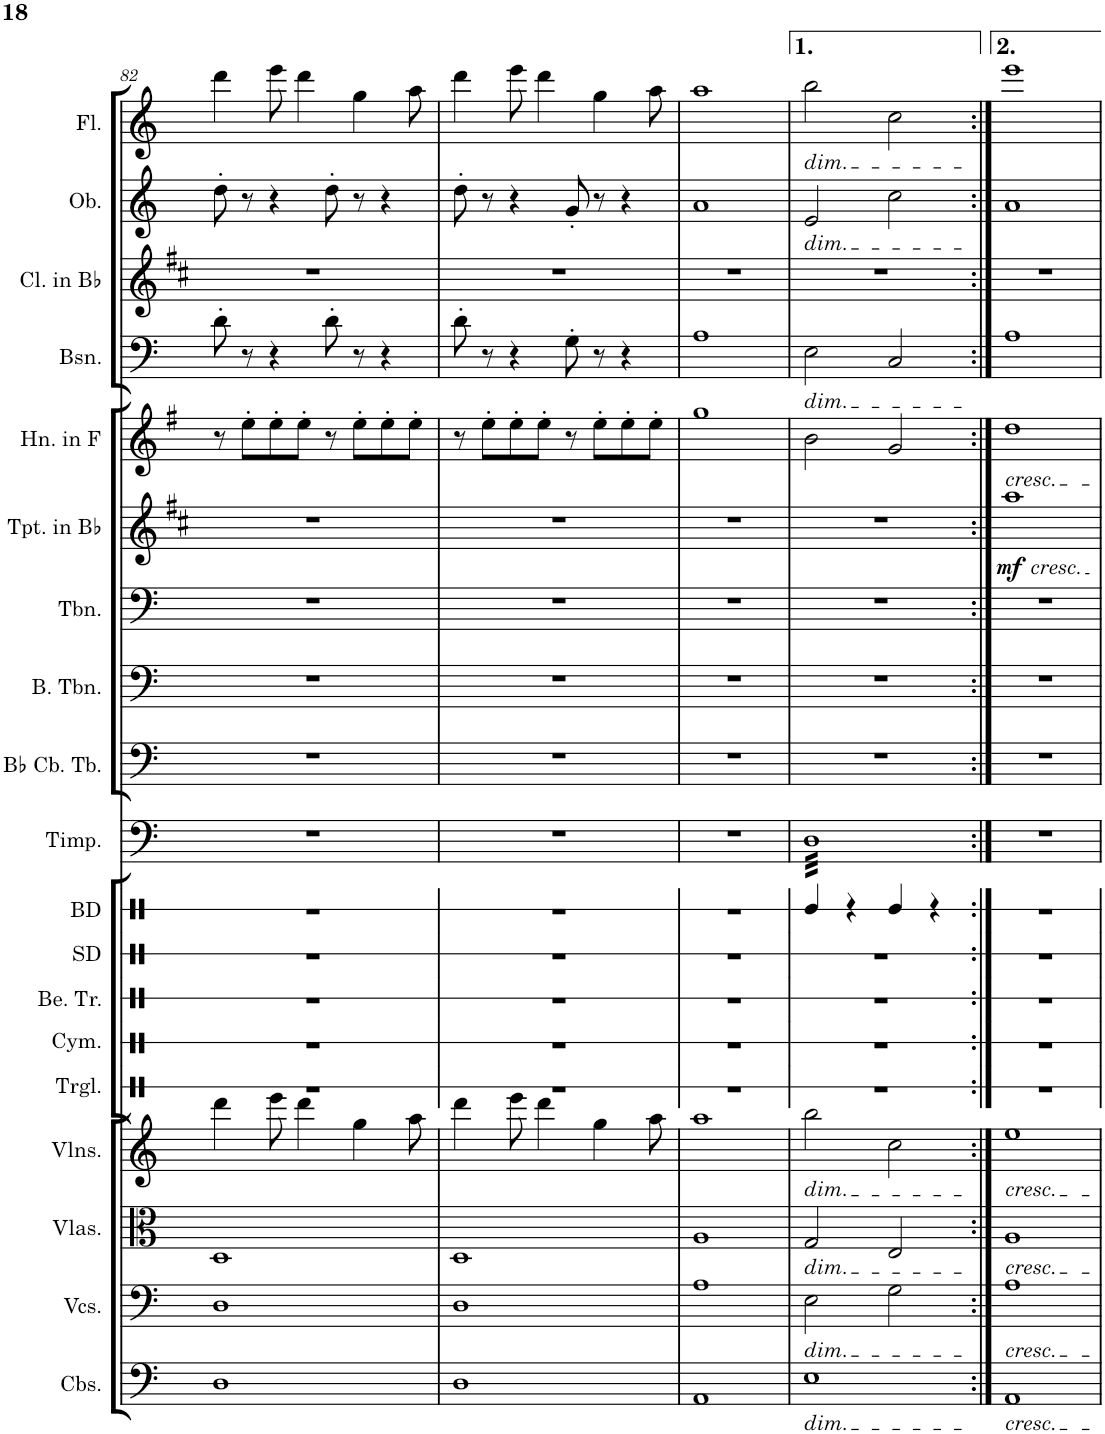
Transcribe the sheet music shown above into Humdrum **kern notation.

**kern	**kern	**kern	**kern	**kern	**kern	**kern	**kern	**kern	**kern	**dynam	**kern	**kern	**kern	**kern	**kern
*part15	*part14	*part13	*part12	*part11	*part10	*part9	*part8	*part7	*part6	*part6	*part5	*part4	*part3	*part2	*part1
*staff15	*staff14	*staff13	*staff12	*staff11	*staff10	*staff9	*staff8	*staff7	*staff6	*staff6	*staff5	*staff4	*staff3	*staff2	*staff1
*I"Contrabasses	*I"Violoncellos	*I"Violas	*I"Violins	*I"Bass Drum	*I"Timpani	*I"Bb Contrabass Tuba	*I"Bass Trombone	*I"Trombone	*I"Trumpet in Bb	*	*I"Horn in F	*I"Bassoon	*I"Clarinet in Bb	*I"Oboe	*I"Flute
*I'Cbs.	*I'Vcs.	*I'Vlas.	*I'Vlns.	*I'BD	*I'Timp.	*I'Bb Cb. Tb.	*I'B. Tbn.	*I'Tbn.	*I'Tpt. in Bb	*	*I'Hn. in F	*I'Bsn.	*I'Cl. in Bb	*I'Ob.	*I'Fl.
!!LO:PB:g=z
*clefF4	*clefF4	*clefC3	*clefG2	*clefX	*clefF4	*clefF4	*clefF4	*clefF4	*clefG2	*	*clefG2	*clefF4	*clefG2	*clefG2	*clefG2
*Trd7c12	*	*	*	*	*	*	*	*	*Trd1c2	*	*Trd4c7	*	*Trd1c2	*	*
*k[]	*k[]	*k[]	*k[]	*k[]	*k[]	*k[]	*k[]	*k[]	*k[f#c#]	*	*k[f#]	*k[]	*k[f#c#]	*k[]	*k[]
*M4/4	*M4/4	*M4/4	*M4/4	*M4/4	*M4/4	*M4/4	*M4/4	*M4/4	*M4/4	*	*M4/4	*M4/4	*M4/4	*M4/4	*M4/4
=82	=82	=82	=82	=82	=82	=82	=82	=82	=82	=82	=82	=82	=82	=82	=82
1D	1D	1D	4ddd\	1r	1r	1r	1r	1r	1r	.	8r	8d'\	1r	8dd'\	4ddd\
.	.	.	.	.	.	.	.	.	.	.	8ee'\L	8r	.	8r	.
.	.	.	8eee\	.	.	.	.	.	.	.	8ee'\	4r	.	4r	8eee\
.	.	.	4ddd\	.	.	.	.	.	.	.	8ee'\J	.	.	.	4ddd\
.	.	.	.	.	.	.	.	.	.	.	8r	8d'\	.	8dd'\	.
.	.	.	4gg\	.	.	.	.	.	.	.	8ee'\L	8r	.	8r	4gg\
.	.	.	.	.	.	.	.	.	.	.	8ee'\	4r	.	4r	.
.	.	.	8aa\	.	.	.	.	.	.	.	8ee'\J	.	.	.	8aa\
=83	=83	=83	=83	=83	=83	=83	=83	=83	=83	=83	=83	=83	=83	=83	=83
1D	1D	1D	4ddd\	1r	1r	1r	1r	1r	1r	.	8r	8d'\	1r	8dd'\	4ddd\
.	.	.	.	.	.	.	.	.	.	.	8ee'\L	8r	.	8r	.
.	.	.	8eee\	.	.	.	.	.	.	.	8ee'\	4r	.	4r	8eee\
.	.	.	4ddd\	.	.	.	.	.	.	.	8ee'\J	.	.	.	4ddd\
.	.	.	.	.	.	.	.	.	.	.	8r	8G'\	.	8g'/	.
.	.	.	4gg\	.	.	.	.	.	.	.	8ee'\L	8r	.	8r	4gg\
.	.	.	.	.	.	.	.	.	.	.	8ee'\	4r	.	4r	.
.	.	.	8aa\	.	.	.	.	.	.	.	8ee'\J	.	.	.	8aa\
=84	=84	=84	=84	=84	=84	=84	=84	=84	=84	=84	=84	=84	=84	=84	=84
1AA	1A	1A	1aa	1r	1r	1r	1r	1r	1r	.	1gg	1A	1r	1a	1aa
=85	=85	=85	=85	=85	=85	=85	=85	=85	=85	=85	=85	=85	=85	=85	=85
!	!	!	!	!	!	!	!	!	!	!	!	!	!	!	!LO:TX:b:i:t=dim.
!	!	!	!	!	!	!	!	!	!	!	!	!	!	!LO:TX:b:i:t=dim.	!
!	!	!	!	!	!	!	!	!	!	!	!	!LO:TX:b:i:t=dim.	!	!	!
!	!	!	!LO:TX:b:i:t=dim.	!	!	!	!	!	!	!	!	!	!	!	!
!	!	!LO:TX:b:i:t=dim.	!	!	!	!	!	!	!	!	!	!	!	!	!
!	!LO:TX:b:i:t=dim.	!	!	!	!	!	!	!	!	!	!	!	!	!	!
!LO:TX:b:i:t=dim.	!	!	!	!	!	!	!	!	!	!	!	!	!	!	!
*	*	*	*	*	*tremolo	*	*	*	*	*	*	*	*	*	*
1E	2E\	2G/	2bb\	4Re/	32DLLL	1r	1r	1r	1r	.	2b\	2E\	1r	2e/	2bb\
.	.	.	.	.	32D	.	.	.	.	.	.	.	.	.	.
.	.	.	.	.	32D	.	.	.	.	.	.	.	.	.	.
.	.	.	.	.	32D	.	.	.	.	.	.	.	.	.	.
.	.	.	.	.	32D	.	.	.	.	.	.	.	.	.	.
.	.	.	.	.	32D	.	.	.	.	.	.	.	.	.	.
.	.	.	.	.	32D	.	.	.	.	.	.	.	.	.	.
.	.	.	.	.	32D	.	.	.	.	.	.	.	.	.	.
.	.	.	.	4r	32D	.	.	.	.	.	.	.	.	.	.
.	.	.	.	.	32D	.	.	.	.	.	.	.	.	.	.
.	.	.	.	.	32D	.	.	.	.	.	.	.	.	.	.
.	.	.	.	.	32D	.	.	.	.	.	.	.	.	.	.
.	.	.	.	.	32D	.	.	.	.	.	.	.	.	.	.
.	.	.	.	.	32D	.	.	.	.	.	.	.	.	.	.
.	.	.	.	.	32D	.	.	.	.	.	.	.	.	.	.
.	.	.	.	.	32D	.	.	.	.	.	.	.	.	.	.
.	2G\	2E/	2cc\	4Re/	32D	.	.	.	.	.	2g/	2C/	.	2cc\	2cc\
.	.	.	.	.	32D	.	.	.	.	.	.	.	.	.	.
.	.	.	.	.	32D	.	.	.	.	.	.	.	.	.	.
.	.	.	.	.	32D	.	.	.	.	.	.	.	.	.	.
.	.	.	.	.	32D	.	.	.	.	.	.	.	.	.	.
.	.	.	.	.	32D	.	.	.	.	.	.	.	.	.	.
.	.	.	.	.	32D	.	.	.	.	.	.	.	.	.	.
.	.	.	.	.	32D	.	.	.	.	.	.	.	.	.	.
.	.	.	.	4r	32D	.	.	.	.	.	.	.	.	.	.
.	.	.	.	.	32D	.	.	.	.	.	.	.	.	.	.
.	.	.	.	.	32D	.	.	.	.	.	.	.	.	.	.
.	.	.	.	.	32D	.	.	.	.	.	.	.	.	.	.
.	.	.	.	.	32D	.	.	.	.	.	.	.	.	.	.
.	.	.	.	.	32D	.	.	.	.	.	.	.	.	.	.
.	.	.	.	.	32D	.	.	.	.	.	.	.	.	.	.
.	.	.	.	.	32DJJJ	.	.	.	.	.	.	.	.	.	.
*	*	*	*	*	*Xtremolo	*	*	*	*	*	*	*	*	*	*
=86:|!	=86:|!	=86:|!	=86:|!	=86:|!	=86:|!	=86:|!	=86:|!	=86:|!	=86:|!	=86:|!	=86:|!	=86:|!	=86:|!	=86:|!	=86:|!
!	!	!	!	!	!	!	!	!	!	!	!LO:TX:b:i:t=cresc.	!	!	!	!
!	!	!	!	!	!	!	!	!	!LO:TX:b:i:t=cresc.	!	!	!	!	!	!
!	!	!	!LO:TX:b:i:t=cresc.	!	!	!	!	!	!	!	!	!	!	!	!
!	!	!LO:TX:b:i:t=cresc.	!	!	!	!	!	!	!	!	!	!	!	!	!
!	!LO:TX:b:i:t=cresc.	!	!	!	!	!	!	!	!	!	!	!	!	!	!
!LO:TX:b:i:t=cresc.	!	!	!	!	!	!	!	!	!	!	!	!	!	!	!
!	!	!	!	!	!	!	!	!	!	!LO:DY:b	!	!	!	!	!
1AA	1A	1A	1ee	1r	1r	1r	1r	1r	1aa	mf	1dd	1A	1r	1a	1eee
=	=	=	=	=	=	=	=	=	=	=	=	=	=	=	=
*-	*-	*-	*-	*-	*-	*-	*-	*-	*-	*-	*-	*-	*-	*-	*-
